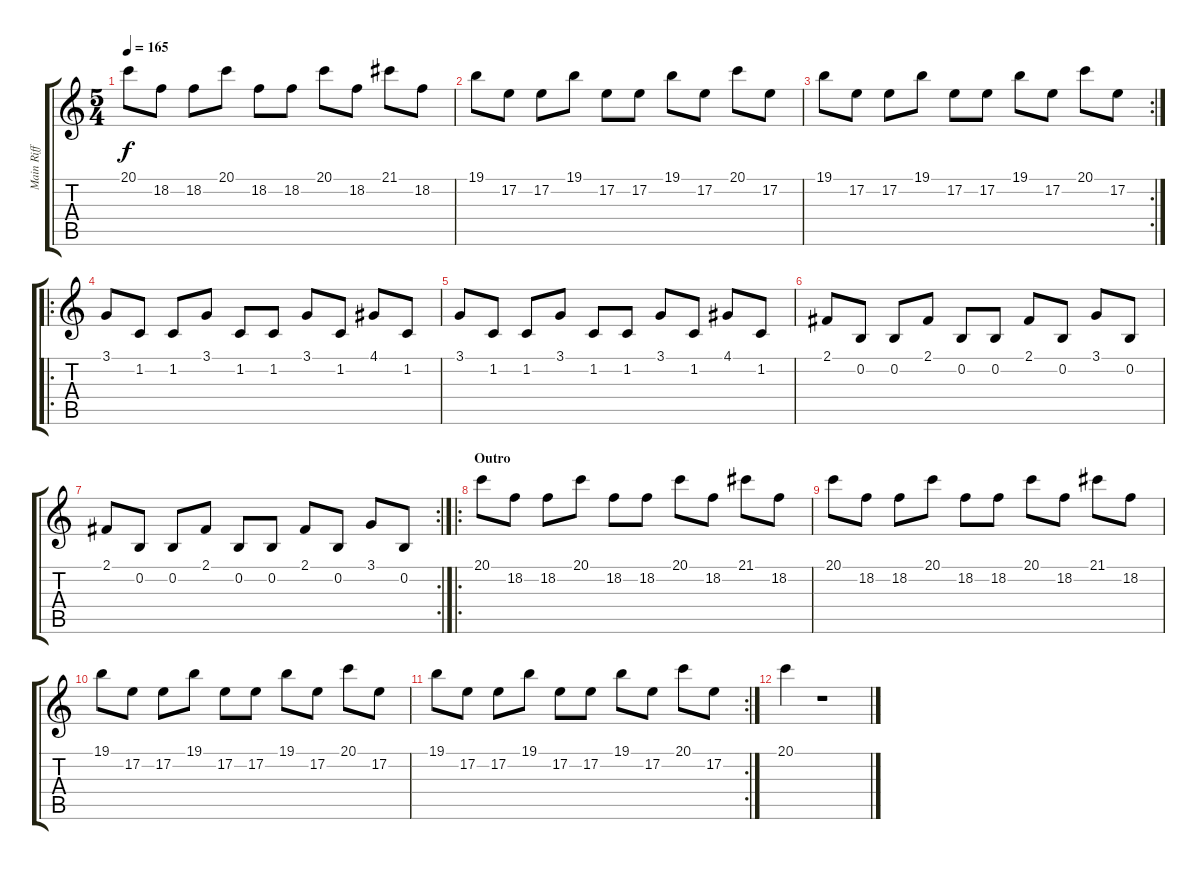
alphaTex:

\track ("Main Riff" "Main Riff") {instrument brightacousticpiano}
\staff {score tabs}
\tuning (E4 B3 G3 D3 A2 E2) {hide}
\ts (5 4)
\tempo 165
\clef g2
\ks c
20.1.8{dy f} 18.2.8 18.2.8 20.1.8 18.2.8 18.2.8 20.1.8 18.2.8 21.1.8 18.2.8 |
19.1.8 17.2.8 17.2.8 19.1.8 17.2.8 17.2.8 19.1.8 17.2.8 20.1.8 17.2.8 |
\rc 2
19.1.8 17.2.8 17.2.8 19.1.8 17.2.8 17.2.8 19.1.8 17.2.8 20.1.8 17.2.8 |
\ro
3.1.8 1.2.8 1.2.8 3.1.8 1.2.8 1.2.8 3.1.8 1.2.8 4.1.8 1.2.8 |
3.1.8 1.2.8 1.2.8 3.1.8 1.2.8 1.2.8 3.1.8 1.2.8 4.1.8 1.2.8 |
2.1.8 0.2.8 0.2.8 2.1.8 0.2.8 0.2.8 2.1.8 0.2.8 3.1.8 0.2.8 |
\rc 2
2.1.8 0.2.8 0.2.8 2.1.8 0.2.8 0.2.8 2.1.8 0.2.8 3.1.8 0.2.8 |
\ro
\section ("" "Outro")
20.1.8 18.2.8 18.2.8 20.1.8 18.2.8 18.2.8 20.1.8 18.2.8 21.1.8 18.2.8 |
20.1.8 18.2.8 18.2.8 20.1.8 18.2.8 18.2.8 20.1.8 18.2.8 21.1.8 18.2.8 |
19.1.8 17.2.8 17.2.8 19.1.8 17.2.8 17.2.8 19.1.8 17.2.8 20.1.8 17.2.8 |
\rc 2
19.1.8 17.2.8 17.2.8 19.1.8 17.2.8 17.2.8 19.1.8 17.2.8 20.1.8 17.2.8 |
20.1.4 r.1
